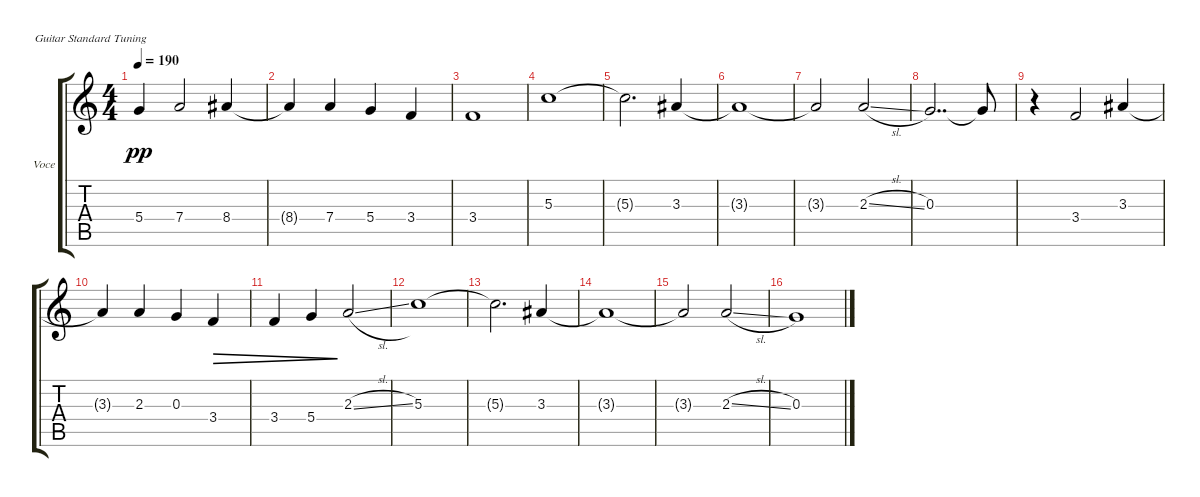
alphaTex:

\defaultSystemsLayout 4
\bracketExtendMode groupsimilarinstruments
\firstSystemTrackNameOrientation horizontal
\otherSystemsTrackNameOrientation horizontal
\track ("Cantato" "Voce") {instrument acousticguitarsteel}
\staff {score tabs}
\tuning (E4 B3 G3 D3 A2 E2)
\ts (4 4)
\tempo 190
\clef g2
\scale
0.333333
\ks c
5.4.4{dy pp} 7.4.2 8.4.4 |
\scale
0.333333 8.4{t}.4 7.4.4 5.4.4 3.4.4 |
\scale
0.333333 3.4.1 |
\scale
0.333333 5.3.1 |
\scale
0.333333 5.3{t}.2{d} 3.3.4 |
\scale
0.333333 3.3{t}.1 |
\scale
0.333333 3.3{t}.2 2.3{sl}.2 |
\scale
0.333333 0.3.2{dd} 0.3{t}.8 |
\scale
0.333333 r.4 3.4.2 3.3.4 |
\scale
0.333333 3.3{t}.4 2.3.4 0.3.4 3.4.4{dec} |
\scale
0.333333 3.4.4{dec} 5.4.4{dec} 2.3{sl}.2 |
\scale
0.333333 5.3.1 |
\scale
0.333333 5.3{t}.2{d} 3.3.4 |
\scale
0.333333 3.3{t}.1 |
\scale
0.333333 3.3{t}.2 2.3{sl}.2 |
\scale
0.333333 0.3.1
